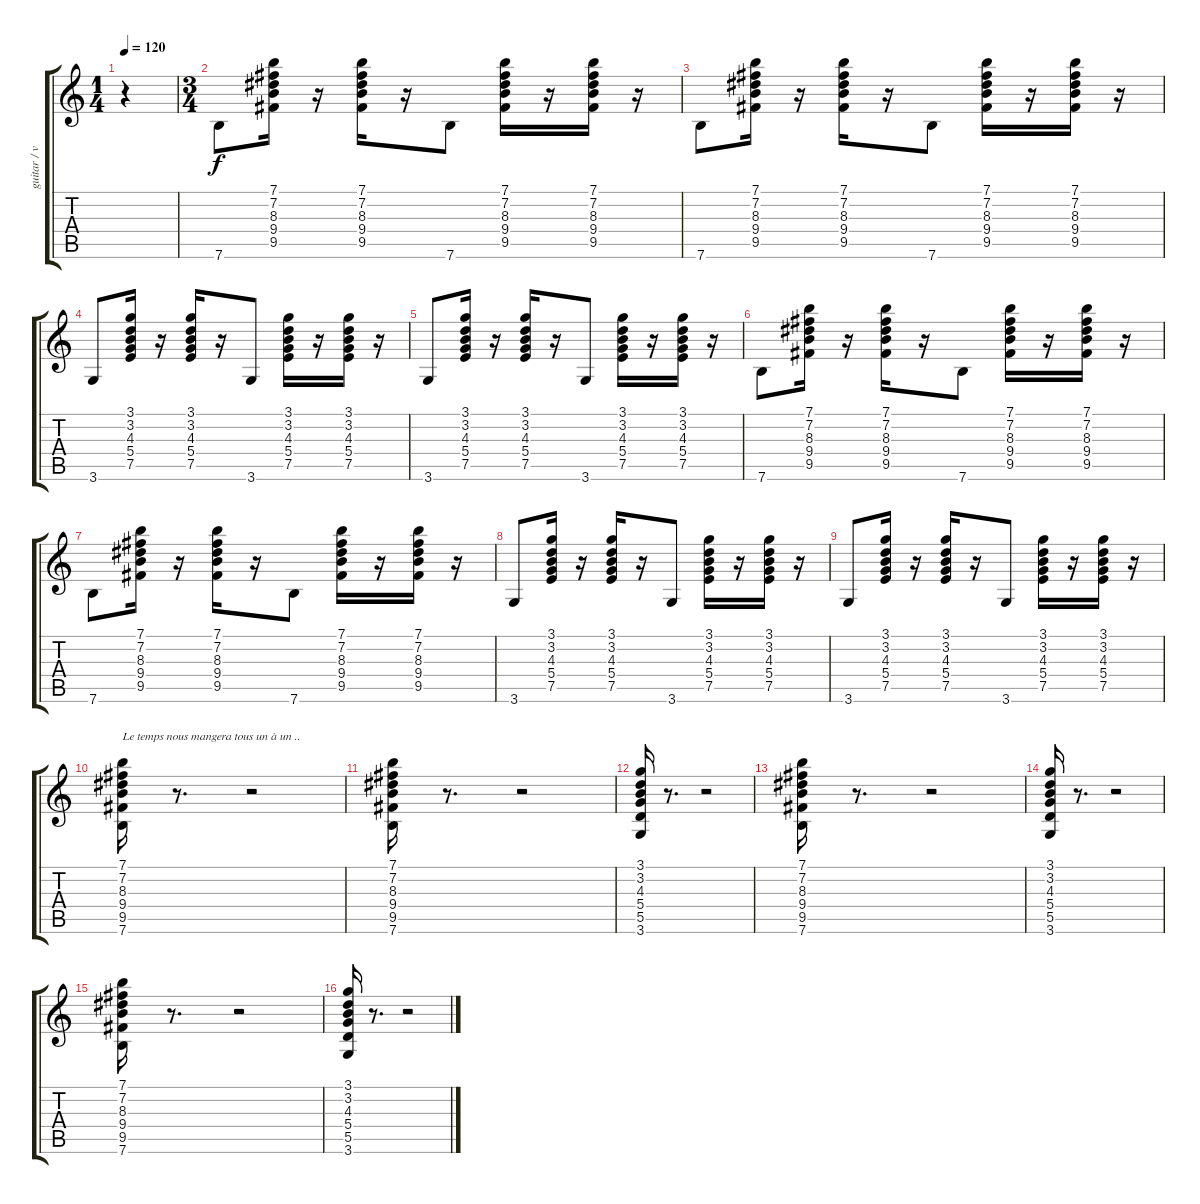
\track ("guitar / voix" "guitar / v") {instrument acousticguitarnylon}
\staff {score tabs}
\tuning (E4 B3 G3 D3 A2 E2) {hide}
\ts (1 4)
\tempo 120
\clef g2
\ks c
r.4{dy f instrument acousticguitarnylon} |
\ts (3 4)
7.6.8 (7.1 7.2 8.3 9.4 9.5).16 r.16 (7.1 7.2 8.3 9.4 9.5).16 r.16 7.6.8 (7.1 7.2 8.3 9.4 9.5).16 r.16 (7.1 7.2 8.3 9.4 9.5).16 r.16 |
7.6.8 (7.1 7.2 8.3 9.4 9.5).16 r.16 (7.1 7.2 8.3 9.4 9.5).16 r.16 7.6.8 (7.1 7.2 8.3 9.4 9.5).16 r.16 (7.1 7.2 8.3 9.4 9.5).16 r.16 |
3.6.8 (3.1 3.2 4.3 5.4 7.5).16 r.16 (3.1 3.2 4.3 5.4 7.5).16 r.16 3.6.8 (3.1 3.2 4.3 5.4 7.5).16 r.16 (3.1 3.2 4.3 5.4 7.5).16 r.16 |
3.6.8 (3.1 3.2 4.3 5.4 7.5).16 r.16 (3.1 3.2 4.3 5.4 7.5).16 r.16 3.6.8 (3.1 3.2 4.3 5.4 7.5).16 r.16 (3.1 3.2 4.3 5.4 7.5).16 r.16 |
7.6.8 (7.1 7.2 8.3 9.4 9.5).16 r.16 (7.1 7.2 8.3 9.4 9.5).16 r.16 7.6.8 (7.1 7.2 8.3 9.4 9.5).16 r.16 (7.1 7.2 8.3 9.4 9.5).16 r.16 |
7.6.8 (7.1 7.2 8.3 9.4 9.5).16 r.16 (7.1 7.2 8.3 9.4 9.5).16 r.16 7.6.8 (7.1 7.2 8.3 9.4 9.5).16 r.16 (7.1 7.2 8.3 9.4 9.5).16 r.16 |
3.6.8 (3.1 3.2 4.3 5.4 7.5).16 r.16 (3.1 3.2 4.3 5.4 7.5).16 r.16 3.6.8 (3.1 3.2 4.3 5.4 7.5).16 r.16 (3.1 3.2 4.3 5.4 7.5).16 r.16 |
3.6.8 (3.1 3.2 4.3 5.4 7.5).16 r.16 (3.1 3.2 4.3 5.4 7.5).16 r.16 3.6.8 (3.1 3.2 4.3 5.4 7.5).16 r.16 (3.1 3.2 4.3 5.4 7.5).16 r.16 |
(7.1 7.2 8.3 9.4 9.5 7.6).16{txt "Le temps nous mangera tous un à un .."} r.8{d} r.2 |
(7.1 7.2 8.3 9.4 9.5 7.6).16 r.8{d} r.2 |
(3.1 3.2 4.3 5.4 5.5 3.6).16 r.8{d} r.2 |
(7.1 7.2 8.3 9.4 9.5 7.6).16 r.8{d} r.2 |
(3.1 3.2 4.3 5.4 5.5 3.6).16 r.8{d} r.2 |
(7.1 7.2 8.3 9.4 9.5 7.6).16 r.8{d} r.2 |
(3.1 3.2 4.3 5.4 5.5 3.6).16 r.8{d} r.2
